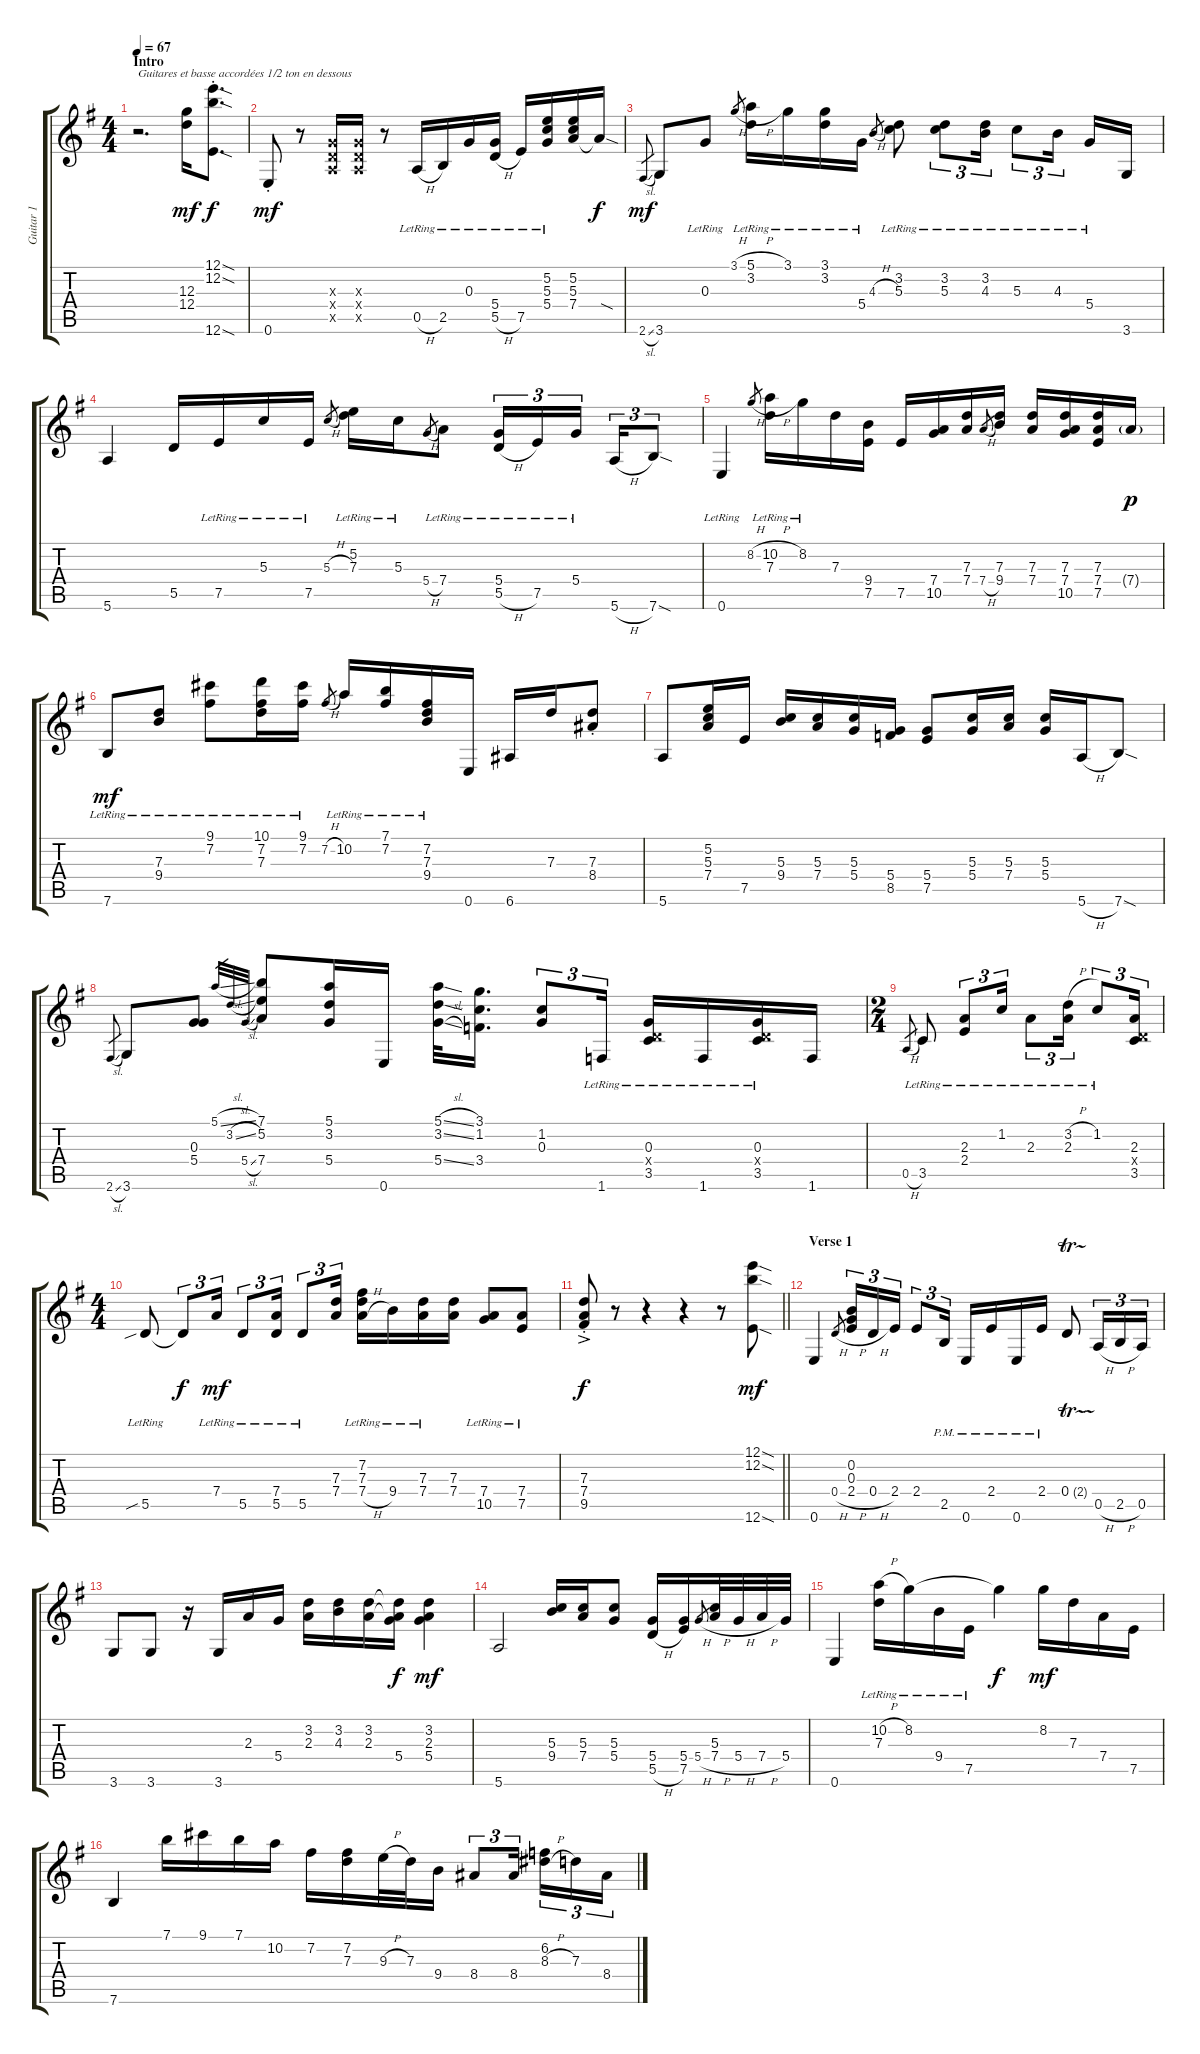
\track ("Guitar 1" "Guitar 1") {instrument electricguitarclean}
\staff {score tabs}
\tuning (E4 B3 G3 D3 A2 E2) {hide}
\ts (4 4)
\section ("" "Intro")
\tempo 67
\clef g2
\ks g
r.2{d txt "Guitares et basse accordées 1/2 ton en dessous" dy mf instrument electricguitarclean} (12.3 12.4).16 (12.1{sod st} 12.2{sod st} 12.6{sod st}).8{d dy f} |
0.6{st}.8{dy mf} r.8 (0.3{x} 0.4{x} 0.5{x}).16 (0.3{x} 0.4{x} 0.5{x}).16 r.8 0.5{h lr}.16 2.5{lr}.16 0.3{lr}.16 (5.4 5.5{h lr}).16 7.5{lr}.16 (5.2 5.3 5.4{lr}).16 (5.2 5.3 7.4).16 7.4{sod t}.16{dy f} |
2.6{sl}.8{gr dy mf} 3.6.8 0.3{lr}.8 3.1{h}.8{gr} (5.1{h lr} 3.2{lr}).16 3.1{lr}.16 (3.1{lr} 3.2{lr}).16 5.4{lr}.16 4.3{h}.8{gr} (3.2{lr} 5.3{lr}).8 (3.2{lr} 5.3{lr}).8{tu (3 2)} (3.2{lr} 4.3{lr}).16{tu (3 2)} 5.3{lr}.8{tu (3 2)} 4.3{lr}.16{tu (3 2)} 5.4{lr}.16 3.6.16 |
5.6.4 5.5.16 7.5{lr}.16 5.3{lr}.16 7.5{lr}.16 5.3{h}.8{gr} (5.2{lr} 7.3{lr}).16 5.3{lr}.16 5.4{h}.8{gr} 7.4{lr}.8 (5.4{lr} 5.5{h lr}).16{tu (3 2)} 7.5{lr}.16{tu (3 2)} 5.4{lr}.16{tu (3 2)} 5.6{h}.16{tu (3 2)} 7.6{sod}.8{tu (3 2)} |
0.6{lr}.4 8.2{h}.8{gr} (10.2{h lr} 7.3{lr}).16 8.2{lr}.16 7.3.16 (9.4 7.5).16 7.5.16 (7.4 10.5).16 (7.3 7.4).16 7.4{h}.8{gr} (7.3 9.4).16 (7.3 7.4).16 (7.3 7.4 10.5).16 (7.3 7.4 7.5).16 7.4{g}.16{dy p} |
7.6{lr}.8{dy mf} (7.3{lr} 9.4{lr}).8 (9.1{lr} 7.2{lr}).8 (10.1{lr} 7.2{lr} 7.3{lr}).16 (9.1{lr} 7.2{lr}).16 7.2{h}.8{gr} 10.2{lr}.16 (7.1{lr} 7.2{lr}).16 (7.2{lr} 7.3{lr} 9.4{lr}).16 0.6.16 6.6.16 7.3.16 (7.3{st} 8.4{st}).8 |
5.6.8 (5.2 5.3 7.4).16 7.5.16 (5.3 9.4).16 (5.3 7.4).16 (5.3 5.4).16 (5.4 8.5).16 (5.4 7.5).8 (5.3 5.4).16 (5.3 7.4).16 (5.3 5.4).16 5.6{h}.16 7.6{sod}.8 |
2.6{sl}.8{gr} 3.6.8 (0.3 5.4).8 5.1{sl}.32{gr} 3.2{sl}.32{gr} 5.4{sl}.32{gr} (7.1 5.2 7.4).8 (5.1 3.2 5.4).16 0.6.16 (5.1{sl} 3.2{sl} 5.4{sl}).32 (3.1 1.2 3.4).16{d} (1.2 0.3).8{tu (3 2)} 1.6{lr}.16{tu (3 2)} (0.3{lr} 0.4{x} 3.5{lr}).16 1.6{lr}.16 (0.3{lr} 0.4{x} 3.5{lr}).16 1.6.16 |
\ts (2 4)
0.5{h}.8{gr} 3.5{lr}.8 (2.3{lr} 2.4{lr}).8{tu (3 2)} 1.2{lr}.16{tu (3 2)} 2.3{lr}.8{tu (3 2)} (3.2{h lr} 2.3{lr}).16{tu (3 2)} 1.2{lr}.8{tu (3 2)} (2.3 0.4{x} 3.5).16{tu (3 2)} |
\ts (4 4)
5.5{sib lr}.8 5.5{t}.8{tu (3 2) dy f} 7.4{lr}.16{tu (3 2) dy mf} 5.5{lr}.8{tu (3 2)} (7.4{lr} 5.5{lr}).16{tu (3 2)} 5.5{lr}.8{tu (3 2)} (7.3 7.4).16{tu (3 2)} (7.2{lr} 7.3{lr} 7.4{h lr}).16 9.4{lr}.16 (7.3{lr} 7.4{lr}).16 (7.3 7.4).16 (7.4{lr} 10.5{lr}).8 (7.4{lr} 7.5{lr}).8 |
\barLineRight lightlight
(7.3{ac st} 7.4{ac st} 9.5{ac st}).8{dy f} r.8 r.4 r.4 r.8 (12.1{sod} 12.2{sod} 12.6{sod}).8{dy mf} |
\section ("" "Verse 1")
0.6.4 0.4{h}.8{gr} (0.2 0.3 2.4{h}).16{tu (3 2)} 0.4{h}.16{tu (3 2)} 2.4.16{tu (3 2)} 2.4.8{tu (3 2)} 2.5{pm}.16{tu (3 2)} 0.6{pm}.16 2.4{pm}.16 0.6{pm}.16 2.4{pm}.16 0.4{tr (2 16)}.8 0.5{h}.16{tu (3 2)} 2.5{h}.16{tu (3 2)} 0.5.16{tu (3 2)} |
3.6.8 3.6.8 r.16 3.6.16 2.3.16 5.4.16 (3.2 2.3).16 (3.2 4.3).16 (3.2 2.3).16 (3.2{t} 2.3{t} 5.4).16{dy f} (3.2 2.3 5.4).4{dy mf} |
5.6.2 (5.3 9.4).16 (5.3 7.4).16 (5.3 5.4).8 (5.4 5.5{h}).16 (5.4 7.5).16 5.4{h}.8{gr} (5.3 7.4{h}).32 5.4{h}.32 7.4{h}.32 5.4.32 |
0.6.4 (10.2{h lr} 7.3{lr}).16 8.2{lr}.16 9.4{lr}.16 7.5{lr}.16 8.2{t}.4{dy f} 8.2.16{dy mf} 7.3.16 7.4.16 7.5.16 |
7.6.4 7.1.16 9.1.16 7.1.16 10.2.16 7.2.16 (7.2 7.3).16 9.3{h}.32 7.3.32 9.4.16 8.4.8{tu (3 2)} 8.4.16{tu (3 2)} (6.2 8.3{h}).16{tu (3 2)} 7.3.16{tu (3 2)} 8.4.16{tu (3 2)}
